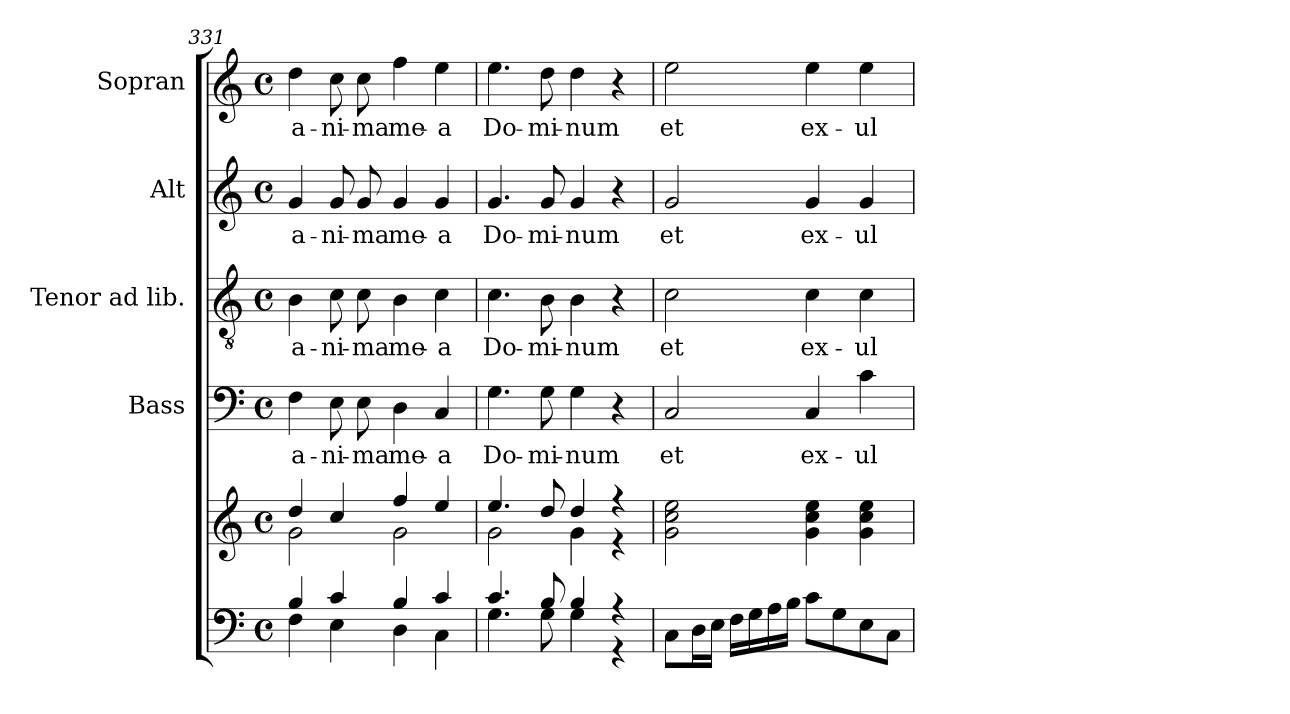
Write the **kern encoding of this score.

**kern	**kern	**kern	**text	**kern	**text	**kern	**text	**kern	**text
*part5	*part5	*part4	*part4	*part3	*part3	*part2	*part2	*part1	*part1
*staff6	*staff5	*staff4	*staff4	*staff3	*staff3	*staff2	*staff2	*staff1	*staff1
*	*	*I"Bass	*	*I"Tenor ad lib.	*	*I"Alt	*	*I"Sopran	*
*	*	*I'B.	*	*I'T.	*	*I'A.	*	*I'S.	*
*clefF4	*clefG2	*clefF4	*	*clefGv2	*	*clefG2	*	*clefG2	*
*k[]	*k[]	*k[]	*	*k[]	*	*k[]	*	*k[]	*
*C:	*C:	*C:	*	*C:	*	*C:	*	*C:	*
*M4/4	*M4/4	*M4/4	*	*M4/4	*	*M4/4	*	*M4/4	*
*met(c)	*met(c)	*met(c)	*	*met(c)	*	*met(c)	*	*met(c)	*
=331	=331	=331	=331	=331	=331	=331	=331	=331	=331
*^	*^	*	*	*	*	*	*	*	*
!	!	!	!	!	!LO:LY:b	!	!LO:LY:b	!	!LO:LY:b	!	!LO:LY:b
4B/	4F\	4dd/	2g\	4F\	a-	4B\	a-	4g/	a-	4dd\	a-
!	!	!	!	!	!LO:LY:b	!	!LO:LY:b	!	!LO:LY:b	!	!LO:LY:b
4c/	4E\	4cc/	.	8E\	-ni-	8c\	-ni-	8g/	-ni-	8cc\	-ni-
!	!	!	!	!	!LO:LY:b	!	!LO:LY:b	!	!LO:LY:b	!	!LO:LY:b
.	.	.	.	8E\	-ma	8c\	-ma	8g/	-ma	8cc\	-ma
!	!	!	!	!	!LO:LY:b	!	!LO:LY:b	!	!LO:LY:b	!	!LO:LY:b
4B/	4D\	4ff/	2g\	4D\	me-	4B\	me-	4g/	me-	4ff\	me-
!	!	!	!	!	!LO:LY:b	!	!LO:LY:b	!	!LO:LY:b	!	!LO:LY:b
4c/	4C\	4ee/	.	4C/	-a	4c\	-a	4g/	-a	4ee\	-a
!!LO:PB:g=z
=332	=332	=332	=332	=332	=332	=332	=332	=332	=332	=332	=332
!	!	!	!	!	!LO:LY:b	!	!LO:LY:b	!	!LO:LY:b	!	!LO:LY:b
4.c/	4.G\	4.ee/	2g\	4.G\	Do-	4.c\	Do-	4.g/	Do-	4.ee\	Do-
!	!	!	!	!	!LO:LY:b	!	!LO:LY:b	!	!LO:LY:b	!	!LO:LY:b
8B/	8G\	8dd/	.	8G\	-mi-	8B\	-mi-	8g/	-mi-	8dd\	-mi-
!	!	!	!	!	!LO:LY:b	!	!LO:LY:b	!	!LO:LY:b	!	!LO:LY:b
4B/	4G\	4dd/	4g\	4G\	-num	4B\	-num	4g/	-num	4dd\	-num
4r	4r	4r	4r	4r	.	4r	.	4r	.	4r	.
=333	=333	=333	=333	=333	=333	=333	=333	=333	=333	=333	=333
!	!	!	!	!	!LO:LY:b	!	!LO:LY:b	!	!LO:LY:b	!	!LO:LY:b
*v	*v	*	*	*	*	*	*	*	*	*	*
*	*v	*v	*	*	*	*	*	*	*	*
8C\L	2g\ 2cc\ 2ee\	2C/	et	2c\	et	2g/	et	2ee\	et
16D\L	.	.	.	.	.	.	.	.	.
16E\JJ	.	.	.	.	.	.	.	.	.
16F\LL	.	.	.	.	.	.	.	.	.
16G\	.	.	.	.	.	.	.	.	.
16A\	.	.	.	.	.	.	.	.	.
16B\JJ	.	.	.	.	.	.	.	.	.
!	!	!	!LO:LY:b	!	!LO:LY:b	!	!LO:LY:b	!	!LO:LY:b
8c\L	4g\ 4cc\ 4ee\	4C/	ex-	4c\	ex-	4g/	ex-	4ee\	ex-
8G\	.	.	.	.	.	.	.	.	.
!	!	!	!LO:LY:b	!	!LO:LY:b	!	!LO:LY:b	!	!LO:LY:b
8E\	4g\ 4cc\ 4ee\	4c\	-ul-	4c\	-ul-	4g/	-ul-	4ee\	-ul-
8C\J	.	.	.	.	.	.	.	.	.
=	=	=	=	=	=	=	=	=	=
*-	*-	*-	*-	*-	*-	*-	*-	*-	*-
